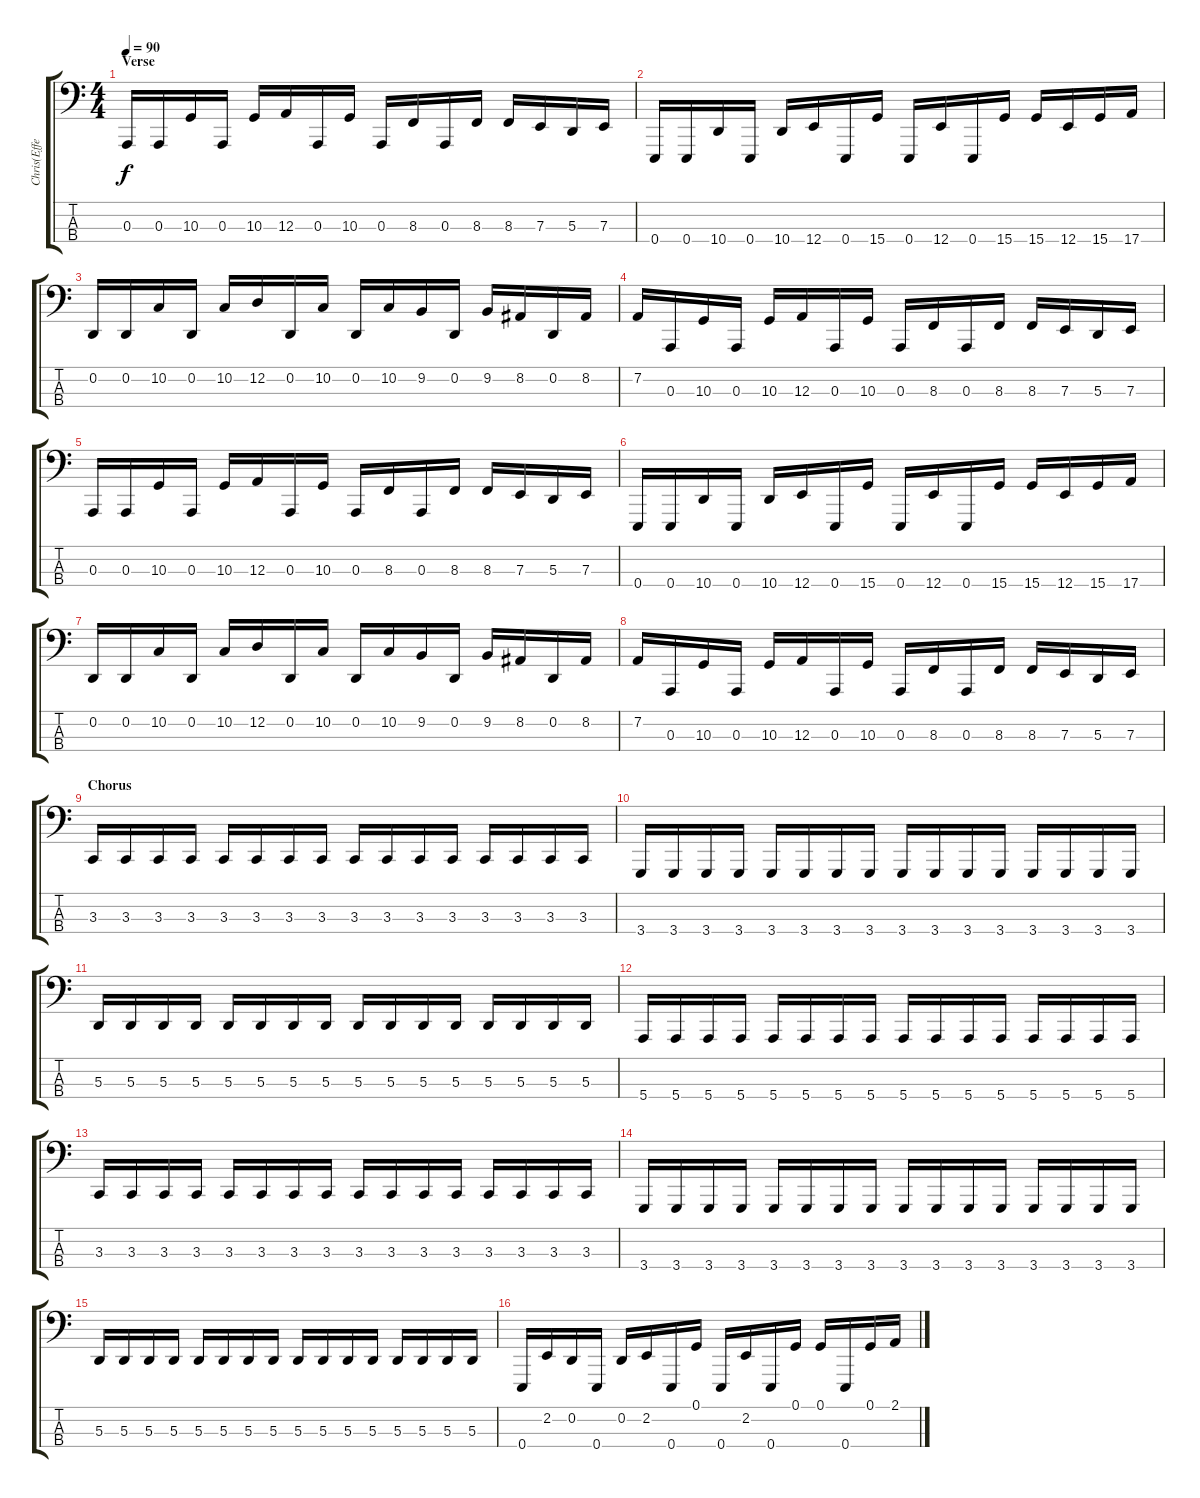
\track ("Chris(Effect)" "Chris(Effe") {instrument lead2sawtooth}
\staff {score tabs}
\tuning (G2 D2 A1 E1) {hide}
\ts (4 4)
\section ("" "Verse")
\tempo 90
\clef f4
\ks c
0.3.16{dy f} 0.3.16 10.3.16 0.3.16 10.3.16 12.3.16 0.3.16 10.3.16 0.3.16 8.3.16 0.3.16 8.3.16 8.3.16 7.3.16 5.3.16 7.3.16 |
0.4.16 0.4.16 10.4.16 0.4.16 10.4.16 12.4.16 0.4.16 15.4.16 0.4.16 12.4.16 0.4.16 15.4.16 15.4.16 12.4.16 15.4.16 17.4.16 |
0.2.16 0.2.16 10.2.16 0.2.16 10.2.16 12.2.16 0.2.16 10.2.16 0.2.16 10.2.16 9.2.16 0.2.16 9.2.16 8.2.16 0.2.16 8.2.16 |
7.2.16 0.3.16 10.3.16 0.3.16 10.3.16 12.3.16 0.3.16 10.3.16 0.3.16 8.3.16 0.3.16 8.3.16 8.3.16 7.3.16 5.3.16 7.3.16 |
0.3.16 0.3.16 10.3.16 0.3.16 10.3.16 12.3.16 0.3.16 10.3.16 0.3.16 8.3.16 0.3.16 8.3.16 8.3.16 7.3.16 5.3.16 7.3.16 |
0.4.16 0.4.16 10.4.16 0.4.16 10.4.16 12.4.16 0.4.16 15.4.16 0.4.16 12.4.16 0.4.16 15.4.16 15.4.16 12.4.16 15.4.16 17.4.16 |
0.2.16 0.2.16 10.2.16 0.2.16 10.2.16 12.2.16 0.2.16 10.2.16 0.2.16 10.2.16 9.2.16 0.2.16 9.2.16 8.2.16 0.2.16 8.2.16 |
7.2.16 0.3.16 10.3.16 0.3.16 10.3.16 12.3.16 0.3.16 10.3.16 0.3.16 8.3.16 0.3.16 8.3.16 8.3.16 7.3.16 5.3.16 7.3.16 |
\section ("" "Chorus")
3.3.16 3.3.16 3.3.16 3.3.16 3.3.16 3.3.16 3.3.16 3.3.16 3.3.16 3.3.16 3.3.16 3.3.16 3.3.16 3.3.16 3.3.16 3.3.16 |
3.4.16 3.4.16 3.4.16 3.4.16 3.4.16 3.4.16 3.4.16 3.4.16 3.4.16 3.4.16 3.4.16 3.4.16 3.4.16 3.4.16 3.4.16 3.4.16 |
5.3.16 5.3.16 5.3.16 5.3.16 5.3.16 5.3.16 5.3.16 5.3.16 5.3.16 5.3.16 5.3.16 5.3.16 5.3.16 5.3.16 5.3.16 5.3.16 |
5.4.16 5.4.16 5.4.16 5.4.16 5.4.16 5.4.16 5.4.16 5.4.16 5.4.16 5.4.16 5.4.16 5.4.16 5.4.16 5.4.16 5.4.16 5.4.16 |
3.3.16 3.3.16 3.3.16 3.3.16 3.3.16 3.3.16 3.3.16 3.3.16 3.3.16 3.3.16 3.3.16 3.3.16 3.3.16 3.3.16 3.3.16 3.3.16 |
3.4.16 3.4.16 3.4.16 3.4.16 3.4.16 3.4.16 3.4.16 3.4.16 3.4.16 3.4.16 3.4.16 3.4.16 3.4.16 3.4.16 3.4.16 3.4.16 |
5.3.16 5.3.16 5.3.16 5.3.16 5.3.16 5.3.16 5.3.16 5.3.16 5.3.16 5.3.16 5.3.16 5.3.16 5.3.16 5.3.16 5.3.16 5.3.16 |
0.4.16 2.2.16 0.2.16 0.4.16 0.2.16 2.2.16 0.4.16 0.1.16 0.4.16 2.2.16 0.4.16 0.1.16 0.1.16 0.4.16 0.1.16 2.1.16
